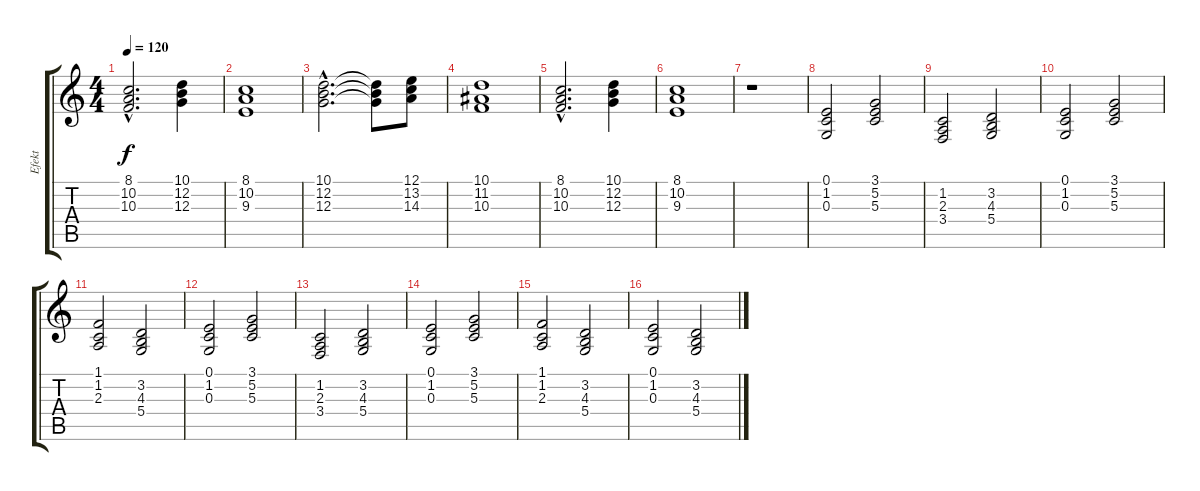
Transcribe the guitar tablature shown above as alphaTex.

\track ("Efekt" "Efekt") {instrument synthstrings1}
\staff {score tabs}
\tuning (E4 B3 G3 D3 A2 E2) {hide}
\ts (4 4)
\tempo 120
\clef g2
\ks c
(8.1{hac} 10.2{hac} 10.3{hac}).2{d dy f} (10.1 12.2 12.3).4 |
(8.1 10.2 9.3).1 |
(10.1{hac} 12.2{hac} 12.3{hac}).2{d} (10.1{t} 12.2{t} 12.3{t}).8 (12.1 13.2 14.3).8 |
(10.1 11.2 10.3).1 |
(8.1{hac} 10.2{hac} 10.3{hac}).2{d} (10.1 12.2 12.3).4 |
(8.1 10.2 9.3).1 |
r.1 |
(0.1 1.2 0.3).2{volume 8} (3.1 5.2 5.3).2 |
(1.2 2.3 3.4).2 (3.2 4.3 5.4).2 |
(0.1 1.2 0.3).2 (3.1 5.2 5.3).2 |
(1.1 1.2 2.3).2 (3.2 4.3 5.4).2 |
(0.1 1.2 0.3).2 (3.1 5.2 5.3).2 |
(1.2 2.3 3.4).2 (3.2 4.3 5.4).2 |
(0.1 1.2 0.3).2 (3.1 5.2 5.3).2 |
(1.1 1.2 2.3).2 (3.2 4.3 5.4).2 |
(0.1 1.2 0.3).2 (3.2 4.3 5.4).2
